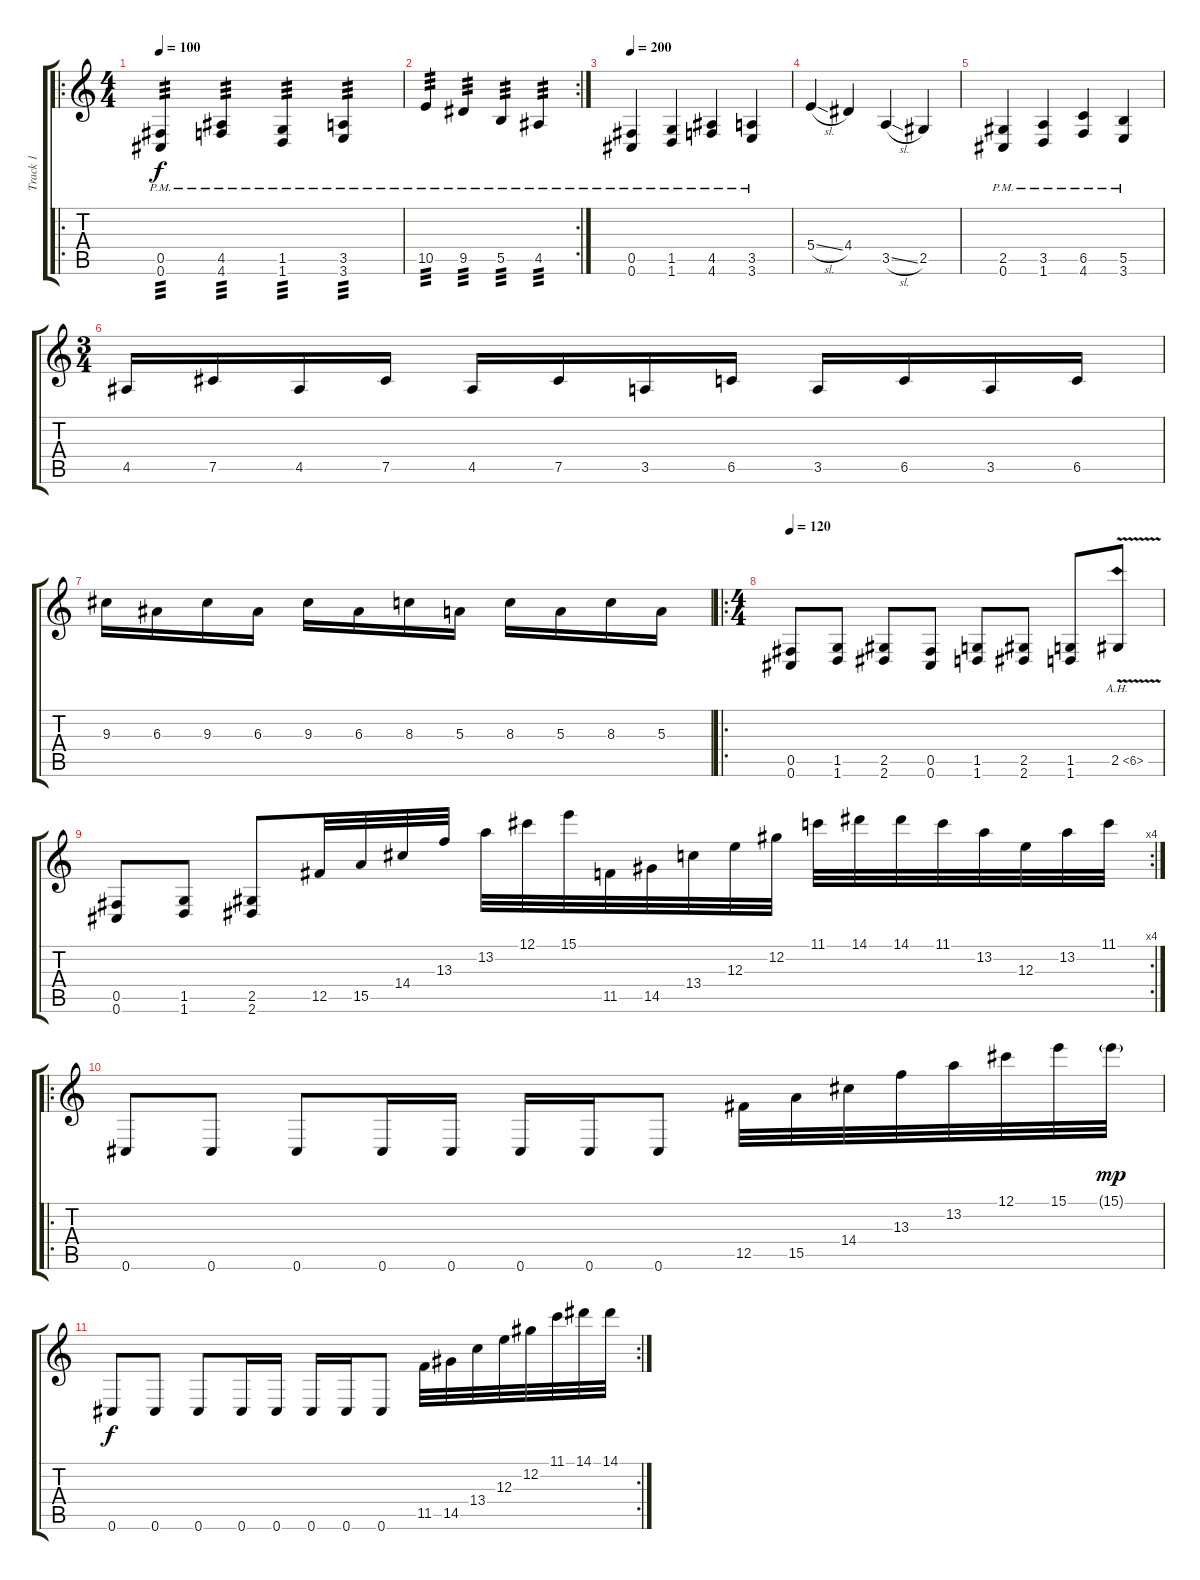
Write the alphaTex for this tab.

\track ("Track 1" "Track 1") {instrument overdrivenguitar}
\staff {score tabs}
\tuning (Db4 Ab3 E3 B2 Gb2 Db2) {hide}
\ro
\ts (4 4)
\tempo 100
\clef g2
\ks c
(0.5 0.6{pm}).4{tp 3 dy f} (4.5 4.6{pm}).4{tp 3} (1.5 1.6{pm}).4{tp 3} (3.5 3.6{pm}).4{tp 3} |
\rc 2
10.5{pm}.4{tp 3} 9.5{pm}.4{tp 3} 5.5{pm}.4{tp 3} 4.5{pm}.4{tp 3} |
\tempo 200
(0.5{pm} 0.6{pm}).4 (1.5{pm} 1.6{pm}).4 (4.5{pm} 4.6{pm}).4 (3.5{pm} 3.6{pm}).4 |
5.4{sl}.4 4.4.4 3.5{sl}.4 2.5.4 |
(2.5{pm} 0.6{pm}).4 (3.5{pm} 1.6{pm}).4 (6.5{pm} 4.6{pm}).4 (5.5{pm} 3.6{pm}).4 |
\ts (3 4)
4.5.16 7.5.16 4.5.16 7.5.16 4.5.16 7.5.16 3.5.16 6.5.16 3.5.16 6.5.16 3.5.16 6.5.16 |
9.3.16 6.3.16 9.3.16 6.3.16 9.3.16 6.3.16 8.3.16 5.3.16 8.3.16 5.3.16 8.3.16 5.3.16 |
\ro
\ts (4 4)
\tempo 120
(0.5 0.6).8 (1.5 1.6).8 (2.5 2.6).8 (0.5 0.6).8 (1.5 1.6).8 (2.5 2.6).8 (1.5 1.6).8 2.5{ah 4 v}.8 |
\rc 4
(0.5 0.6).8 (1.5 1.6).8 (2.5 2.6).8 12.5.32 15.5.32 14.4.32 13.3.32 13.2.32 12.1.32 15.1.32 11.5.32 14.5.32 13.4.32 12.3.32 12.2.32 11.1.32 14.1.32 14.1.32 11.1.32 13.2.32 12.3.32 13.2.32 11.1.32 |
\ro
0.6.8 0.6.8 0.6.8 0.6.16 0.6.16 0.6.16 0.6.16 0.6.8 12.5.32 15.5.32 14.4.32 13.3.32 13.2.32 12.1.32 15.1.32 15.1{g}.32{dy mp} |
\rc 2
0.6.8{dy f} 0.6.8 0.6.8 0.6.16 0.6.16 0.6.16 0.6.16 0.6.8 11.5.32 14.5.32 13.4.32 12.3.32 12.2.32 11.1.32 14.1.32 14.1.32
